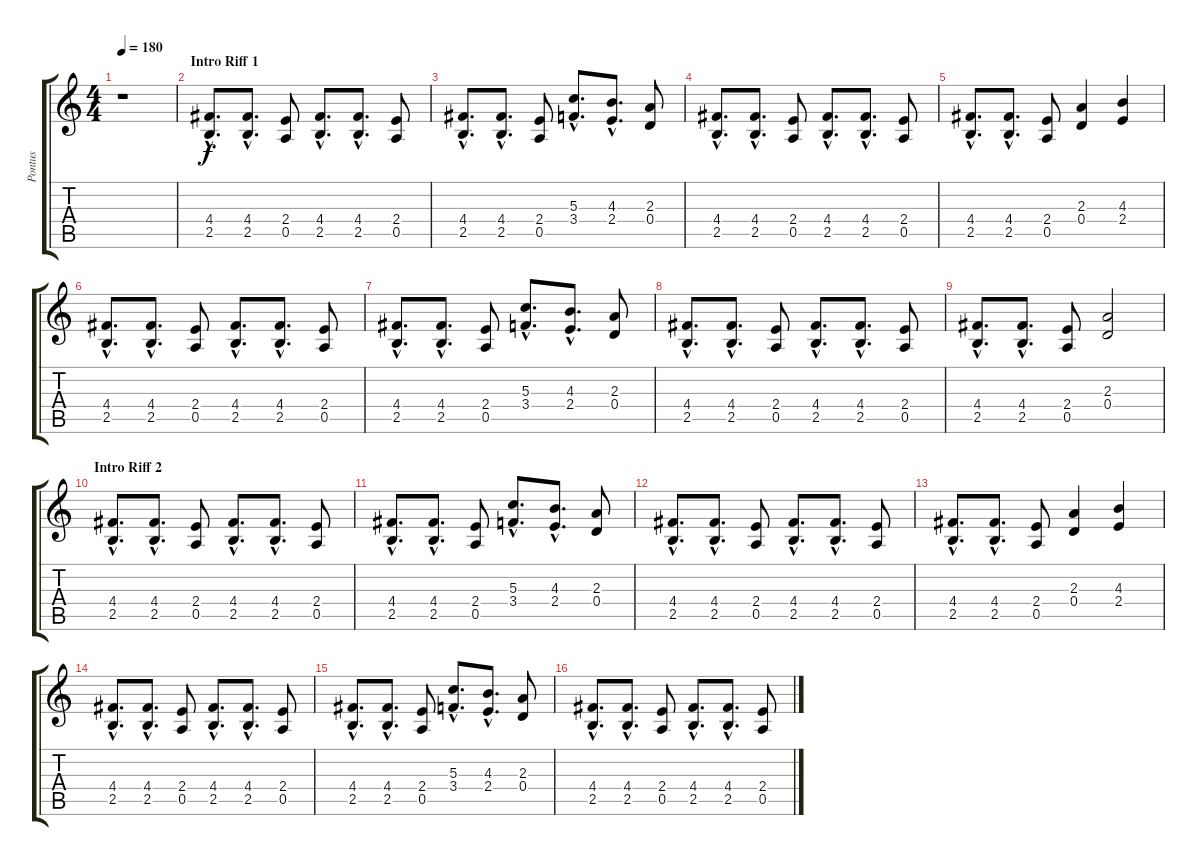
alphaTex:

\track ("Pontus" "Pontus") {instrument distortionguitar}
\staff {score tabs}
\tuning (E4 B3 G3 D3 A2 E2) {hide}
\ts (4 4)
\tempo 180
\clef g2
\ks c
r.1{dy f instrument distortionguitar} |
\section ("" "Intro Riff 1")
(4.4{hac} 2.5{hac}).8{d} (4.4{hac} 2.5{hac}).8{d} (2.4 0.5).8 (4.4{hac} 2.5{hac}).8{d} (4.4{hac} 2.5{hac}).8{d} (2.4 0.5).8 |
(4.4{hac} 2.5{hac}).8{d} (4.4{hac} 2.5{hac}).8{d} (2.4 0.5).8 (5.3{hac} 3.4{hac}).8{d} (4.3{hac} 2.4{hac}).8{d} (2.3 0.4).8 |
(4.4{hac} 2.5{hac}).8{d} (4.4{hac} 2.5{hac}).8{d} (2.4 0.5).8 (4.4{hac} 2.5{hac}).8{d} (4.4{hac} 2.5{hac}).8{d} (2.4 0.5).8 |
(4.4{hac} 2.5{hac}).8{d} (4.4{hac} 2.5{hac}).8{d} (2.4 0.5).8 (2.3 0.4).4 (4.3 2.4).4 |
(4.4{hac} 2.5{hac}).8{d} (4.4{hac} 2.5{hac}).8{d} (2.4 0.5).8 (4.4{hac} 2.5{hac}).8{d} (4.4{hac} 2.5{hac}).8{d} (2.4 0.5).8 |
(4.4{hac} 2.5{hac}).8{d} (4.4{hac} 2.5{hac}).8{d} (2.4 0.5).8 (5.3{hac} 3.4{hac}).8{d} (4.3{hac} 2.4{hac}).8{d} (2.3 0.4).8 |
(4.4{hac} 2.5{hac}).8{d} (4.4{hac} 2.5{hac}).8{d} (2.4 0.5).8 (4.4{hac} 2.5{hac}).8{d} (4.4{hac} 2.5{hac}).8{d} (2.4 0.5).8 |
(4.4{hac} 2.5{hac}).8{d} (4.4{hac} 2.5{hac}).8{d} (2.4 0.5).8 (2.3 0.4).2 |
\section ("" "Intro Riff 2")
(4.4{hac} 2.5{hac}).8{d} (4.4{hac} 2.5{hac}).8{d} (2.4 0.5).8 (4.4{hac} 2.5{hac}).8{d} (4.4{hac} 2.5{hac}).8{d} (2.4 0.5).8 |
(4.4{hac} 2.5{hac}).8{d} (4.4{hac} 2.5{hac}).8{d} (2.4 0.5).8 (5.3{hac} 3.4{hac}).8{d} (4.3{hac} 2.4{hac}).8{d} (2.3 0.4).8 |
(4.4{hac} 2.5{hac}).8{d} (4.4{hac} 2.5{hac}).8{d} (2.4 0.5).8 (4.4{hac} 2.5{hac}).8{d} (4.4{hac} 2.5{hac}).8{d} (2.4 0.5).8 |
(4.4{hac} 2.5{hac}).8{d} (4.4{hac} 2.5{hac}).8{d} (2.4 0.5).8 (2.3 0.4).4 (4.3 2.4).4 |
(4.4{hac} 2.5{hac}).8{d} (4.4{hac} 2.5{hac}).8{d} (2.4 0.5).8 (4.4{hac} 2.5{hac}).8{d} (4.4{hac} 2.5{hac}).8{d} (2.4 0.5).8 |
(4.4{hac} 2.5{hac}).8{d} (4.4{hac} 2.5{hac}).8{d} (2.4 0.5).8 (5.3{hac} 3.4{hac}).8{d} (4.3{hac} 2.4{hac}).8{d} (2.3 0.4).8 |
(4.4{hac} 2.5{hac}).8{d} (4.4{hac} 2.5{hac}).8{d} (2.4 0.5).8 (4.4{hac} 2.5{hac}).8{d} (4.4{hac} 2.5{hac}).8{d} (2.4 0.5).8
